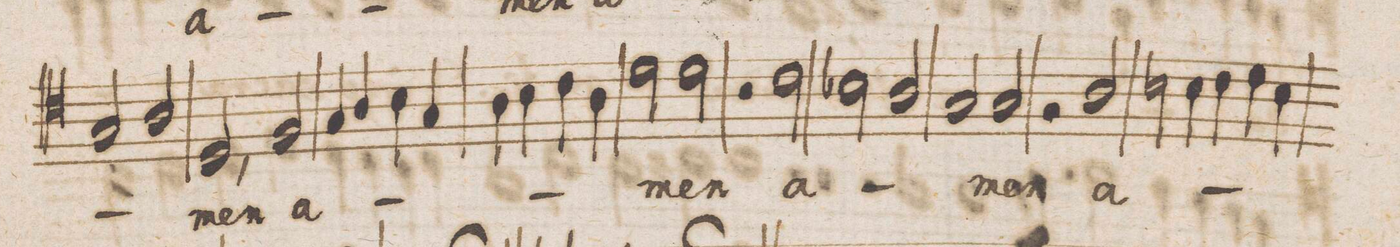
**kern	**text	**dynam
*I"Tenore	*	*
*clefC4	*	*
*k[]	*	*
*met(C|)	*	*
*M2/1	*	*
2G/	.	.
2A/	.	.
=72-	=72-	=72-
2D,</	-men	.
2F/	a-	.
4G/	.	.
4A/	.	.
4B\	.	.
4G/	.	.
=73-	=73-	=73-
4A\	.	.
4B\	.	.
4c\	.	.
4A\	.	.
2d\	.	.
2d\	-men	.
=74-	=74-	=74-
2r	.	.
2c\	a-	.
2B-X\	.	.
2A/	.	.
=75-	=75-	=75-
2G/	.	.
2G/	-men	.
2r	.	.
2A/	a-	.
=76-	=76-	=76-
4Bn\	.	.
4c\	.	.
4d\	.	.
4B\	.	.
*-	*-	*-
